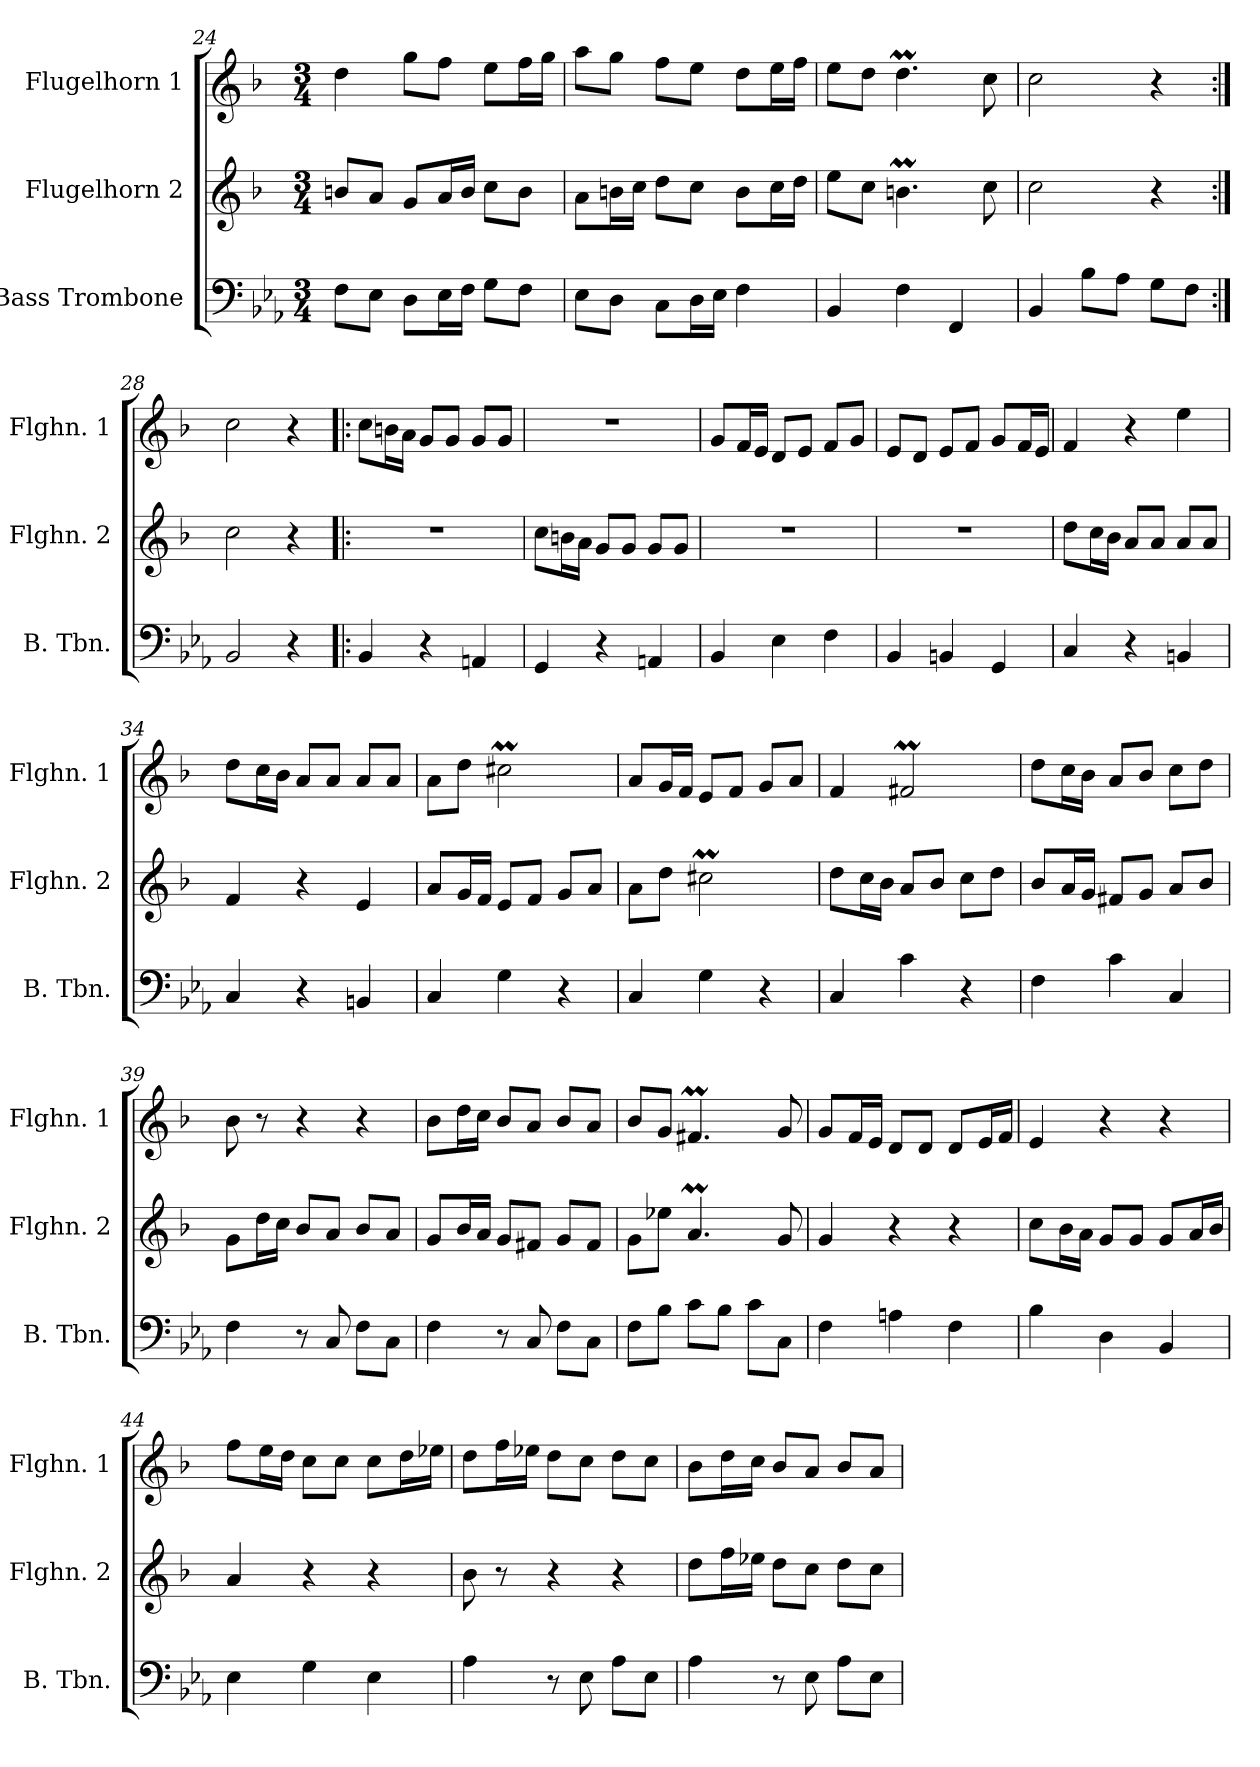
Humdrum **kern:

**kern	**kern	**kern
*part3	*part2	*part1
*staff3	*staff2	*staff1
*I"Bass Trombone	*I"Flugelhorn 2	*I"Flugelhorn 1
*I'B. Tbn.	*I'Flghn. 2	*I'Flghn. 1
*clefF4	*clefG2	*clefG2
*	*ITrd1c2	*ITrd1c2
*k[b-e-a-]	*k[b-e-a-]	*k[b-e-a-]
*E-:	*E-:	*E-:
*M3/4	*M3/4	*M3/4
=24	=24	=24
8F\L	8an/L	4cc\
8E-\J	8g/J	.
8D\L	8f/L	8ff\L
16E-\L	16g/L	8ee-\J
16F\JJ	16a/JJ	.
8G\L	8b-\L	8dd\L
8F\J	8a\J	16ee-\L
.	.	16ff\JJ
=25	=25	=25
8E-\L	8g\L	8gg\L
8D\J	16an\L	8ff\J
.	16b-\JJ	.
8C\L	8cc\L	8ee-\L
16D\L	8b-\J	8dd\J
16E-\JJ	.	.
4F\	8a\L	8cc\L
.	16b-\L	16dd\L
.	16cc\JJ	16ee-\JJ
=26	=26	=26
4BB-/	8dd\L	8dd\L
.	8b-\J	8cc\J
4F\	4.anm\	4.ccM\
4FF/	.	.
.	8b-\	8b-\
=27	=27	=27
4BB-/	2b-\	2b-\
8B-\L	.	.
8A-\J	.	.
8G\L	4r	4r
8F\J	.	.
=28:|!	=28:|!	=28:|!
2BB-/	2b-\	2b-\
4r	4r	4r
!!LO:LB:g=z
=29!|:	=29!|:	=29!|:
4BB-/	2.r	8b-\L
.	.	16an\L
.	.	16g\JJ
4r	.	8f/L
.	.	8f/J
4AAn/	.	8f/L
.	.	8f/J
=30	=30	=30
4GG/	8b-\L	2.r
.	16an\L	.
.	16g\JJ	.
4r	8f/L	.
.	8f/J	.
4AAn/	8f/L	.
.	8f/J	.
=31	=31	=31
4BB-/	2.r	8f/L
.	.	16e-/L
.	.	16d/JJ
4E-\	.	8c/L
.	.	8d/J
4F\	.	8e-/L
.	.	8f/J
=32	=32	=32
4BB-/	2.r	8d/L
.	.	8c/J
4BBn/	.	8d/L
.	.	8e-/J
4GG/	.	8f/L
.	.	16e-/L
.	.	16d/JJ
=33	=33	=33
4C/	8cc\L	4e-/
.	16b-\L	.
.	16a-\JJ	.
4r	8g/L	4r
.	8g/J	.
4BBn/	8g/L	4dd\
.	8g/J	.
=34	=34	=34
4C/	4e-/	8cc\L
.	.	16b-\L
.	.	16a-\JJ
4r	4r	8g/L
.	.	8g/J
4BBn/	4d/	8g/L
.	.	8g/J
!!LO:LB:g=z
=35	=35	=35
4C/	8g/L	8g\L
.	16f/L	8cc\J
.	16e-/JJ	.
4G\	8d/L	2bnm\
.	8e-/J	.
4r	8f/L	.
.	8g/J	.
=36	=36	=36
4C/	8g\L	8g/L
.	8cc\J	16f/L
.	.	16e-/JJ
4G\	2bnm\	8d/L
.	.	8e-/J
4r	.	8f/L
.	.	8g/J
=37	=37	=37
4C/	8cc\L	4e-/
.	16b-\L	.
.	16a-\JJ	.
4c\	8g/L	2enm/
.	8a-/J	.
4r	8b-\L	.
.	8cc\J	.
=38	=38	=38
4F\	8a-/L	8cc\L
.	16g/L	16b-\L
.	16f/JJ	16a-\JJ
4c\	8en/L	8g/L
.	8f/J	8a-/J
4C/	8g/L	8b-\L
.	8a-/J	8cc\J
=39	=39	=39
4F\	8f\L	8a-\
.	16cc\L	8r
.	16b-\JJ	.
8r	8a-/L	4r
8C/	8g/J	.
8F\L	8a-/L	4r
8C\J	8g/J	.
=40	=40	=40
4F\	8f/L	8a-\L
.	16a-/L	16cc\L
.	16g/JJ	16b-\JJ
8r	8f/L	8a-/L
8C/	8en/J	8g/J
8F\L	8f/L	8a-/L
8C\J	8e/J	8g/J
!!LO:LB:g=z
=41	=41	=41
8F\L	8f\L	8a-/L
8B-\J	8dd-X\J	8f/J
8c\L	4.gm/	4.enm/
8B-\J	.	.
8c\L	.	.
8C\J	8f/	8f/
=42	=42	=42
4F\	4f/	8f/L
.	.	16e-/L
.	.	16d/JJ
4An\	4r	8c/L
.	.	8c/J
4F\	4r	8c/L
.	.	16d/L
.	.	16e-/JJ
=43	=43	=43
4B-\	8b-\L	4d/
.	16a-\L	.
.	16g\JJ	.
4D\	8f/L	4r
.	8f/J	.
4BB-/	8f/L	4r
.	16g/L	.
.	16a-/JJ	.
=44	=44	=44
4E-\	4g/	8ee-\L
.	.	16dd\L
.	.	16cc\JJ
4G\	4r	8b-\L
.	.	8b-\J
4E-\	4r	8b-\L
.	.	16cc\L
.	.	16dd-X\JJ
=45	=45	=45
4A-\	8a-\	8cc\L
.	8r	16ee-\L
.	.	16dd-X\JJ
8r	4r	8cc\L
8E-\	.	8b-\J
8A-\L	4r	8cc\L
8E-\J	.	8b-\J
!!LO:PB:g=z
=46	=46	=46
4A-\	8cc\L	8a-\L
.	16ee-\L	16cc\L
.	16dd-X\JJ	16b-\JJ
8r	8cc\L	8a-/L
8E-\	8b-\J	8g/J
8A-\L	8cc\L	8a-/L
8E-\J	8b-\J	8g/J
=	=	=
*-	*-	*-
